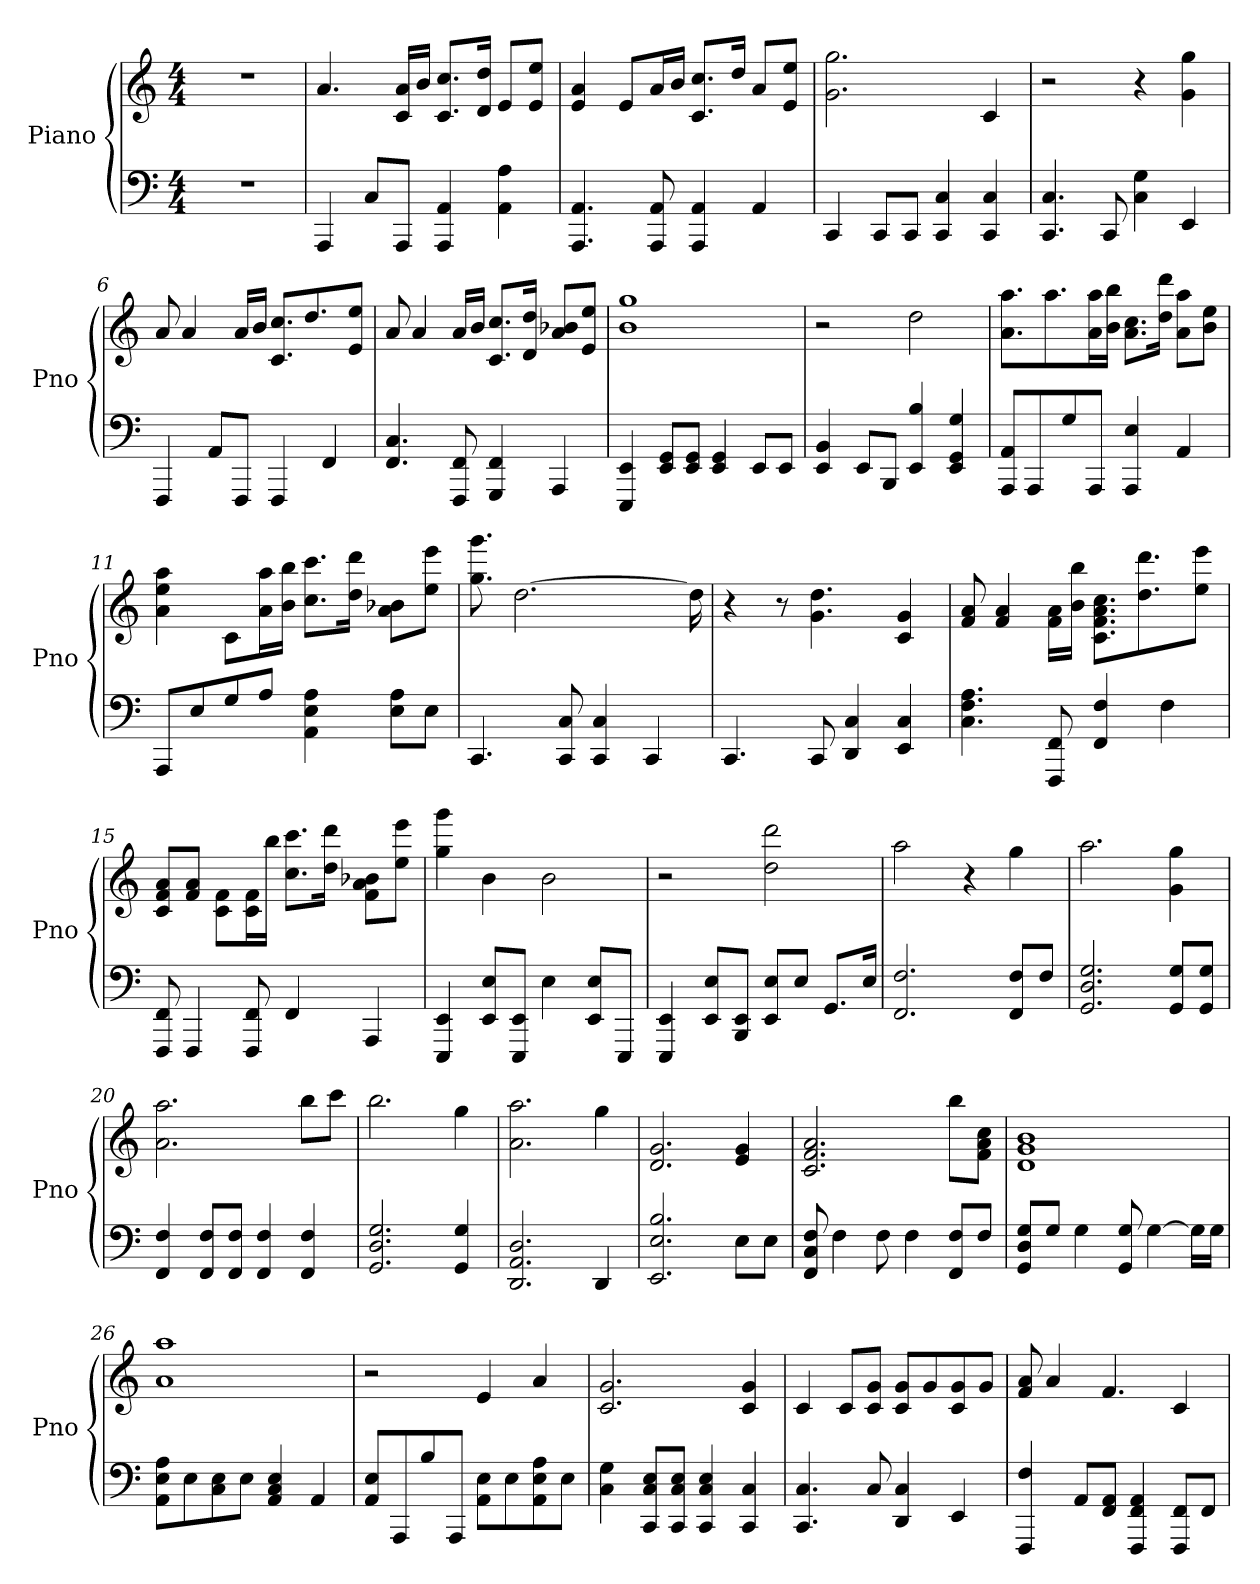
**kern	**kern
*part1	*part1
*staff2	*staff1
*I"Piano	*
*I'Pno	*
*clefF4	*clefG2
*k[]	*k[]
*M4/4	*M4/4
*MM140	*MM140
=1	=1
1r	1r
=2	=2
4AAA/	4.a/
8C/L	.
8AAA/J	16c/ 16a/LL
.	16b/JJ
4AAA/ 4AA/	8.c/ 8.cc/L
.	16d/ 16dd/Jk
4AA\ 4A\	8e/L
.	8e/ 8ee/J
=3	=3
4.AAA/ 4.AA/	4e/ 4a/
.	8e/L
8AAA/ 8AA/	16a/L
.	16b/JJ
4AAA/ 4AA/	8.c/ 8.cc/L
.	16dd/Jk
4AA/	8a/L
.	8e/ 8ee/J
=4	=4
4CC/	2.g\ 2.gg\
8CC/L	.
8CC/J	.
4CC/ 4C/	.
4CC/ 4C/	4c/
=5	=5
4.CC/ 4.C/	2r
8CC/	.
4C\ 4G\	4r
4EE/	4g\ 4gg\
=6	=6
4FFF/	8a/
.	4a/
8AA/L	.
8FFF/J	16a/LL
.	16b/JJ
4FFF/	8.c/ 8.cc/L
.	8.dd/
4FF/	.
.	8e/ 8ee/J
!!LO:LB:g=z
=7	=7
4.FF/ 4.C/	8a/
.	4a/
8FFF/ 8FF/	16a/LL
.	16b/JJ
4GGG/ 4FF/	8.c/ 8.cc/L
.	16d/ 16dd/Jk
4AAA/	8a/ 8b-X/L
.	8e/ 8ee/J
=8	=8
4EEE/ 4EE/	1b 1gg
8EE/ 8GG/L	.
8EE/ 8GG/J	.
4EE/ 4GG/	.
8EE/L	.
8EE/J	.
=9	=9
4EE/ 4BB/	2r
8EE/L	.
8BBB/J	.
4EE/ 4B/	2dd\
4EE/ 4GG/ 4G/	.
=10	=10
8AAA/ 8AA/L	8.a\ 8.aa\L
8AAA/	.
.	8.aa\
8G/	.
8AAA/J	16a\ 16aa\L
.	16b\ 16bb\JJ
4AAA/ 4E/	8.a\ 8.cc\L
.	16dd\ 16ddd\Jk
4AA/	8a\ 8aa\L
.	8b\ 8ee\J
!!LO:LB:g=z
=11	=11
8AAA/L	4a\ 4ee\ 4aa\
8E/	.
8G/	8c\L
8A/J	16a\ 16aa\L
.	16b\ 16bb\JJ
4AA\ 4E\ 4A\	8.cc\ 8.ccc\L
.	16dd\ 16ddd\Jk
8E\ 8A\L	8a\ 8b-X\L
8E\J	8ee\ 8eee\J
=12	=12
4.CC/	8.gg\ 8.ggg\
.	[2.dd\
8CC/ 8C/	.
4CC/ 4C/	.
4CC/	.
.	16dd\]
=13	=13
4.CC/	4r
.	8r
8CC/	4.g\ 4.dd\
4DD/ 4C/	.
4EE/ 4C/	4c/ 4g/
=14	=14
4.C\ 4.F\ 4.A\	8f/ 8a/
.	4f/ 4a/
8FFF/ 8FF/	16f\ 16a\LL
.	16b\ 16bb\JJ
4FF/ 4F/	8.c\ 8.f\ 8.a\ 8.cc\L
.	8.dd\ 8.ddd\
4F\	.
.	8ee\ 8eee\J
!!LO:LB:g=z
=15	=15
8FFF/ 8FF/	8c/ 8f/ 8a/L
4FFF/	8f/ 8a/J
.	8c\ 8f\L
8FFF/ 8FF/	16c\ 16f\L
.	16bb\JJ
4FF/	8.cc\ 8.ccc\L
.	16dd\ 16ddd\Jk
4AAA/	8f\ 8a\ 8b-X\L
.	8ee\ 8eee\J
=16	=16
4EEE/ 4EE/	4gg\ 4ggg\
8EE/ 8E/L	4b\
8EEE/ 8EE/J	.
4E\	2b\
8EE/ 8E/L	.
8EEE/J	.
=17	=17
4EEE/ 4EE/	2r
8EE/ 8E/L	.
8BBB/ 8EE/J	.
8EE/ 8E/L	2dd\ 2ddd\
8E/J	.
8.GG/L	.
16E/Jk	.
=18	=18
2.FF/ 2.F/	2aa\
.	4r
8FF/ 8F/L	4gg\
8F/J	.
=19	=19
2.GG/ 2.D/ 2.G/	2.aa\
8GG/ 8G/L	4g\ 4gg\
8GG/ 8G/J	.
!!LO:LB:g=z
=20	=20
4FF/ 4F/	2.a\ 2.aa\
8FF/ 8F/L	.
8FF/ 8F/J	.
4FF/ 4F/	.
4FF/ 4F/	8bb\L
.	8ccc\J
=21	=21
2.GG/ 2.D/ 2.G/	2.bb\
4GG/ 4G/	4gg\
=22	=22
2.DD/ 2.AA/ 2.D/	2.a\ 2.aa\
4DD/	4gg\
=23	=23
2.EE/ 2.E/ 2.B/	2.d/ 2.g/
8E\L	4e/ 4g/
8E\J	.
=24	=24
8FF/ 8C/ 8F/	2.c/ 2.f/ 2.a/
4F\	.
8F\	.
4F\	.
8FF/ 8F/L	8bb\L
8F/J	8f\ 8a\ 8cc\J
=25	=25
8GG/ 8D/ 8G/L	1d 1g 1b
8G/J	.
4G\	.
8GG/ 8G/	.
[4G\	.
16G\LL]	.
16G\JJ	.
=26	=26
8AA\ 8E\ 8A\L	1a 1aa
8E\	.
8C\ 8E\	.
8E\J	.
4AA/ 4C/ 4E/	.
4AA/	.
!!LO:PB:g=z
=27	=27
8AA/ 8E/L	2r
8AAA/	.
8B/	.
8AAA/J	.
8AA\ 8E\L	4e/
8E\	.
8AA\ 8E\ 8A\	4a/
8E\J	.
=28	=28
4C\ 4G\	2.c/ 2.g/
8CC/ 8C/ 8E/L	.
8CC/ 8C/ 8E/J	.
4CC/ 4C/ 4E/	.
4CC/ 4C/	4c/ 4g/
=29	=29
4.CC/ 4.C/	4c/
.	8c/L
8C/	8c/ 8g/J
4DD/ 4C/	8c/ 8g/L
.	8g/
4EE/	8c/ 8g/
.	8g/J
=30	=30
4FFF/ 4F/	8f/ 8a/
.	4a/
8AA/L	.
8FF/ 8AA/J	4.f/
4FFF/ 4FF/ 4AA/	.
8FFF/ 8FF/L	4c/
8FF/J	.
=	=
*-	*-
